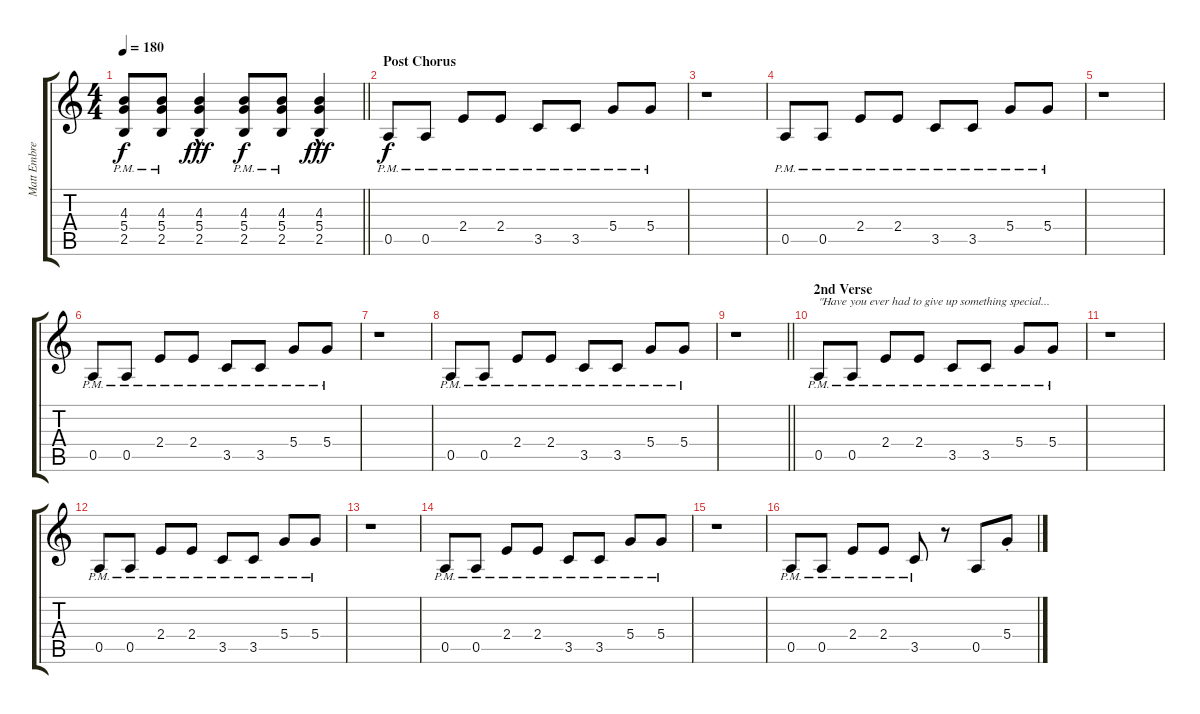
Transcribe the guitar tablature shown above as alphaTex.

\track ("Matt Embree" "Matt Embre") {instrument electricguitarclean}
\staff {score tabs}
\tuning (E4 B3 G3 D3 A2 E2) {hide}
\ts (4 4)
\tempo 180
\clef g2
\barLineRight lightlight
\ks c
(4.3{pm} 5.4{pm} 2.5{pm}).8{dy f} (4.3{pm} 5.4{pm} 2.5{pm}).8 (4.3{hac} 5.4{hac} 2.5{hac}).4{dy fff} (4.3{pm} 5.4{pm} 2.5{pm}).8{dy f} (4.3{pm} 5.4{pm} 2.5{pm}).8 (4.3{hac} 5.4{hac} 2.5{hac}).4{dy fff} |
\section ("" "Post Chorus  ")
0.5{pm}.8{dy f} 0.5{pm}.8 2.4{pm}.8 2.4{pm}.8 3.5{pm}.8 3.5{pm}.8 5.4{pm}.8 5.4{pm}.8 |
r.1 |
0.5{pm}.8 0.5{pm}.8 2.4{pm}.8 2.4{pm}.8 3.5{pm}.8 3.5{pm}.8 5.4{pm}.8 5.4{pm}.8 |
r.1 |
0.5{pm}.8 0.5{pm}.8 2.4{pm}.8 2.4{pm}.8 3.5{pm}.8 3.5{pm}.8 5.4{pm}.8 5.4{pm}.8 |
r.1 |
0.5{pm}.8 0.5{pm}.8 2.4{pm}.8 2.4{pm}.8 3.5{pm}.8 3.5{pm}.8 5.4{pm}.8 5.4{pm}.8 |
\barLineRight lightlight
r.1 |
\section ("" "2nd Verse")
0.5{pm}.8{txt "\"Have you ever had to give up something special..."} 0.5{pm}.8 2.4{pm}.8 2.4{pm}.8 3.5{pm}.8 3.5{pm}.8 5.4{pm}.8 5.4{pm}.8 |
r.1 |
0.5{pm}.8 0.5{pm}.8 2.4{pm}.8 2.4{pm}.8 3.5{pm}.8 3.5{pm}.8 5.4{pm}.8 5.4{pm}.8 |
r.1 |
0.5{pm}.8 0.5{pm}.8 2.4{pm}.8 2.4{pm}.8 3.5{pm}.8 3.5{pm}.8 5.4{pm}.8 5.4{pm}.8 |
r.1 |
0.5{pm}.8 0.5{pm}.8 2.4{pm}.8 2.4{pm}.8 3.5{pm}.8 r.8 0.5.8 5.4{st}.8
